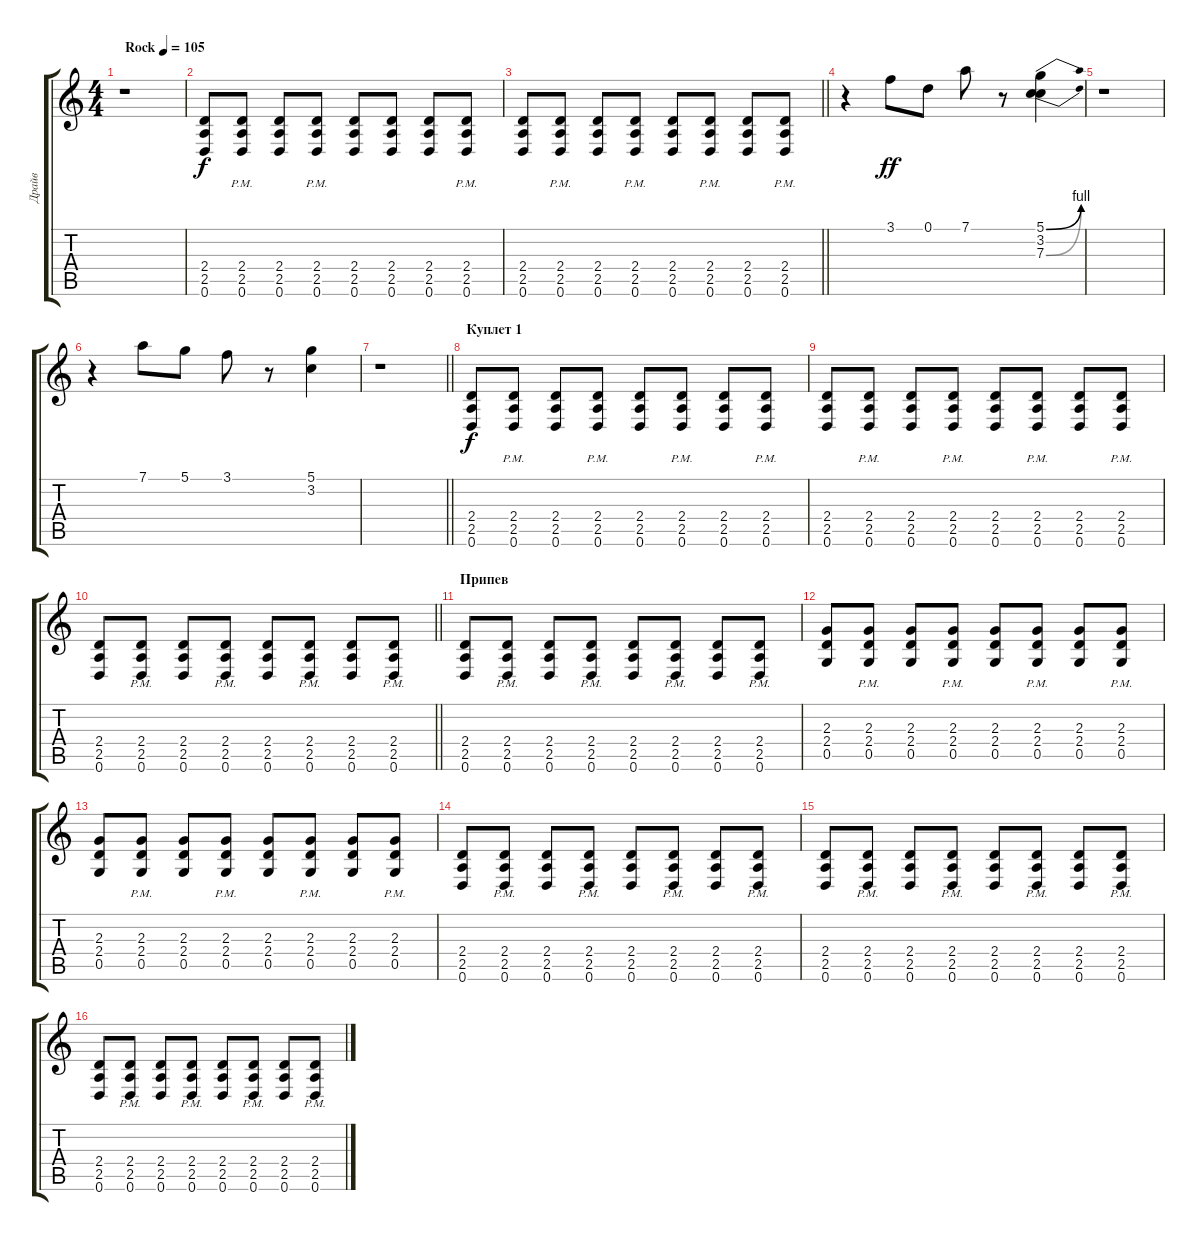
\track ("Драйв" "Драйв") {instrument overdrivenguitar}
\staff {score tabs}
\tuning (D4 A3 F3 C3 G2 D2) {hide}
\ts (4 4)
\tempo (105 "Rock")
\tempo 999
\tempo (105 "Rock")
\clef g2
\ks c
r.1{dy f instrument overdrivenguitar} |
(2.4 2.5 0.6).8 (2.4{pm} 2.5{pm} 0.6{pm}).8 (2.4 2.5 0.6).8 (2.4{pm} 2.5{pm} 0.6{pm}).8 (2.4 2.5 0.6).8 (2.4 2.5 0.6).8 (2.4 2.5 0.6).8 (2.4{pm} 2.5{pm} 0.6{pm}).8 |
\barLineRight lightlight
(2.4 2.5 0.6).8 (2.4{pm} 2.5{pm} 0.6{pm}).8 (2.4 2.5 0.6).8 (2.4{pm} 2.5{pm} 0.6{pm}).8 (2.4 2.5 0.6).8 (2.4{pm} 2.5{pm} 0.6{pm}).8 (2.4 2.5 0.6).8 (2.4{pm} 2.5{pm} 0.6{pm}).8 |
r.4 3.1.8{dy ff balance 4} 0.1.8 7.1.8 r.8 (5.1{be (bend 0 0 60 4)} 3.2 7.3{be (bend 0 0 60 4)}).4 |
r.1 |
r.4 7.1.8 5.1.8 3.1.8 r.8 (5.1 3.2).4 |
\barLineRight lightlight
r.1{volume 12 balance 8} |
\section ("" "Куплет 1")
(2.4 2.5 0.6).8{dy f} (2.4{pm} 2.5{pm} 0.6{pm}).8 (2.4 2.5 0.6).8 (2.4{pm} 2.5{pm} 0.6{pm}).8 (2.4 2.5 0.6).8 (2.4{pm} 2.5{pm} 0.6{pm}).8 (2.4 2.5 0.6).8 (2.4{pm} 2.5{pm} 0.6{pm}).8 |
(2.4 2.5 0.6).8 (2.4{pm} 2.5{pm} 0.6{pm}).8 (2.4 2.5 0.6).8 (2.4{pm} 2.5{pm} 0.6{pm}).8 (2.4 2.5 0.6).8 (2.4{pm} 2.5{pm} 0.6{pm}).8 (2.4 2.5 0.6).8 (2.4{pm} 2.5{pm} 0.6{pm}).8 |
\barLineRight lightlight
(2.4 2.5 0.6).8 (2.4{pm} 2.5{pm} 0.6{pm}).8 (2.4 2.5 0.6).8 (2.4{pm} 2.5{pm} 0.6{pm}).8 (2.4 2.5 0.6).8 (2.4{pm} 2.5{pm} 0.6{pm}).8 (2.4 2.5 0.6).8 (2.4{pm} 2.5{pm} 0.6{pm}).8 |
\section ("" "Припев")
(2.4 2.5 0.6).8 (2.4{pm} 2.5{pm} 0.6{pm}).8 (2.4 2.5 0.6).8 (2.4{pm} 2.5{pm} 0.6{pm}).8 (2.4 2.5 0.6).8 (2.4{pm} 2.5{pm} 0.6{pm}).8 (2.4 2.5 0.6).8 (2.4{pm} 2.5{pm} 0.6{pm}).8 |
(2.3 2.4 0.5).8 (2.3{pm} 2.4{pm} 0.5{pm}).8 (2.3 2.4 0.5).8 (2.3{pm} 2.4{pm} 0.5{pm}).8 (2.3 2.4 0.5).8 (2.3{pm} 2.4{pm} 0.5{pm}).8 (2.3 2.4 0.5).8 (2.3{pm} 2.4{pm} 0.5{pm}).8 |
(2.3 2.4 0.5).8 (2.3{pm} 2.4{pm} 0.5{pm}).8 (2.3 2.4 0.5).8 (2.3{pm} 2.4{pm} 0.5{pm}).8 (2.3 2.4 0.5).8 (2.3{pm} 2.4{pm} 0.5{pm}).8 (2.3 2.4 0.5).8 (2.3{pm} 2.4{pm} 0.5{pm}).8 |
(2.4 2.5 0.6).8 (2.4{pm} 2.5{pm} 0.6{pm}).8 (2.4 2.5 0.6).8 (2.4{pm} 2.5{pm} 0.6{pm}).8 (2.4 2.5 0.6).8 (2.4{pm} 2.5{pm} 0.6{pm}).8 (2.4 2.5 0.6).8 (2.4{pm} 2.5{pm} 0.6{pm}).8 |
(2.4 2.5 0.6).8 (2.4{pm} 2.5{pm} 0.6{pm}).8 (2.4 2.5 0.6).8 (2.4{pm} 2.5{pm} 0.6{pm}).8 (2.4 2.5 0.6).8 (2.4{pm} 2.5{pm} 0.6{pm}).8 (2.4 2.5 0.6).8 (2.4{pm} 2.5{pm} 0.6{pm}).8 |
(2.4 2.5 0.6).8 (2.4{pm} 2.5{pm} 0.6{pm}).8 (2.4 2.5 0.6).8 (2.4{pm} 2.5{pm} 0.6{pm}).8 (2.4 2.5 0.6).8 (2.4{pm} 2.5{pm} 0.6{pm}).8 (2.4 2.5 0.6).8 (2.4{pm} 2.5{pm} 0.6{pm}).8
